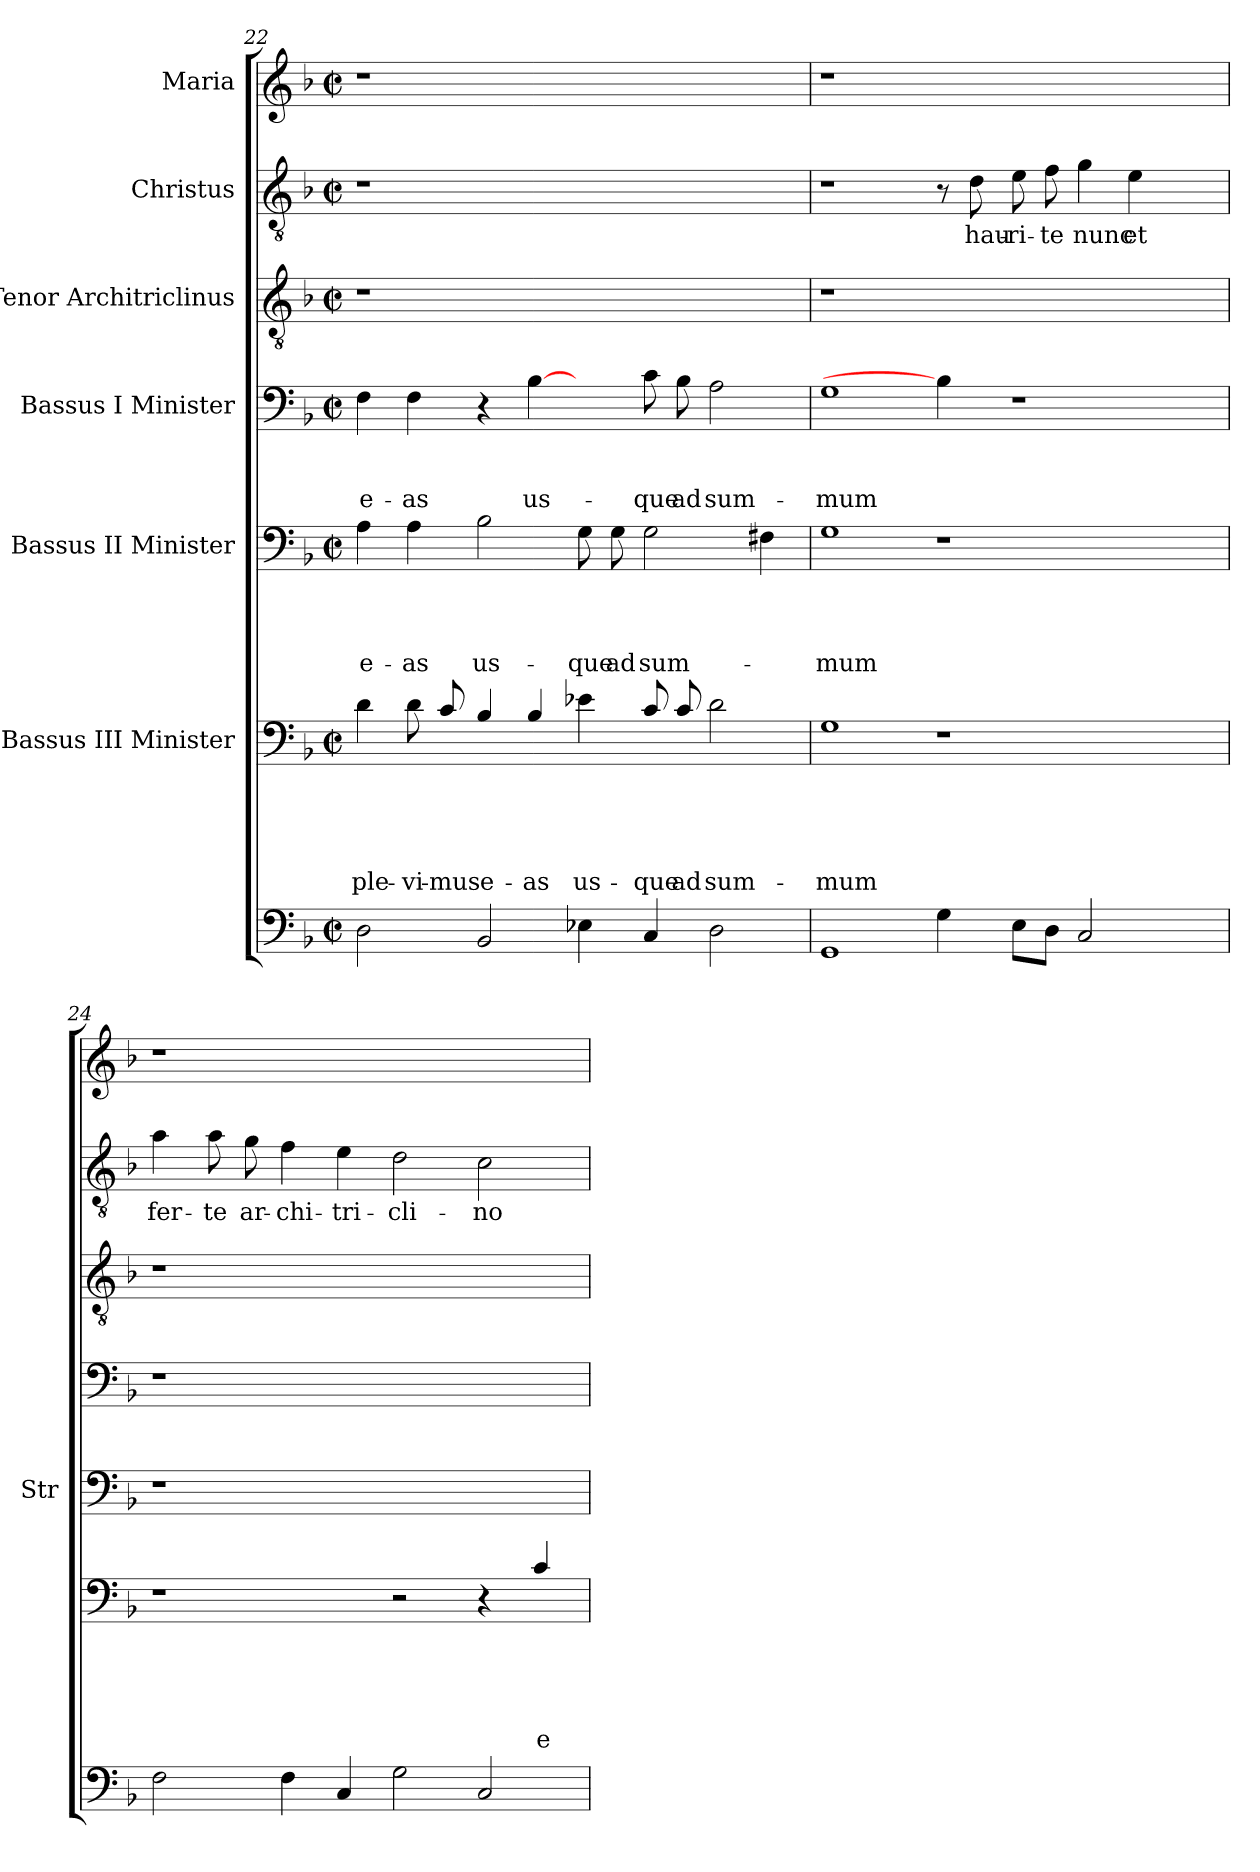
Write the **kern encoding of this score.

**kern	**kern	**text	**text	**text	**text	**text	**kern	**text	**text	**text	**text	**kern	**text	**text	**text	**kern	**kern	**text	**kern
*part7	*part6	*part6	*part6	*part6	*part6	*part6	*part5	*part5	*part5	*part5	*part5	*part4	*part4	*part4	*part4	*part3	*part2	*part2	*part1
*staff7	*staff6	*staff6	*staff6	*staff6	*staff6	*staff6	*staff5	*staff5	*staff5	*staff5	*staff5	*staff4	*staff4	*staff4	*staff4	*staff3	*staff2	*staff2	*staff1
*	*I"Bassus III  Minister	*	*	*	*	*	*I"Bassus II  Minister	*	*	*	*	*I"Bassus  I Minister	*	*	*	*I"Tenor  Architriclinus	*I"Christus	*	*I"Maria
*	*	*	*	*	*	*	*I'Str	*	*	*	*	*	*	*	*	*	*	*	*
*clefF4	*clefF4	*	*	*	*	*	*clefF4	*	*	*	*	*clefF4	*	*	*	*clefGv2	*clefGv2	*	*clefG2
*	*ITrd8c14	*	*	*	*	*	*	*	*	*	*	*	*	*	*	*	*	*	*
*k[b-]	*k[b-]	*	*	*	*	*	*k[b-]	*	*	*	*	*k[b-]	*	*	*	*k[b-]	*k[b-]	*	*k[b-]
*d:	*d:	*	*	*	*	*	*d:	*	*	*	*	*d:	*	*	*	*d:	*d:	*	*d:
*M2/2	*M2/2	*	*	*	*	*	*M2/2	*	*	*	*	*M2/2	*	*	*	*M2/2	*M2/2	*	*M2/2
*met(c|)	*met(c|)	*	*	*	*	*	*met(c|)	*	*	*	*	*met(c|)	*	*	*	*met(c|)	*met(c|)	*	*met(c|)
=22	=22	=22	=22	=22	=22	=22	=22	=22	=22	=22	=22	=22	=22	=22	=22	=22	=22	=22	=22
!	!	!	!	!	!	!LO:LY:b	!	!	!	!	!LO:LY:b	!	!	!	!LO:LY:b	!	!	!	!
2D\	4D\	.	.	.	.	-ple-	4A\	.	.	.	e-	4F\	.	.	e-	1r	1r	.	1r
!	!	!	!	!	!	!LO:LY:b	!	!	!	!	!LO:LY:b	!	!	!	!LO:LY:b	!	!	!	!
.	8D\	.	.	.	.	-vi-	4A\	.	.	.	-as	4F\	.	.	-as	.	.	.	.
!	!	!	!	!	!	!LO:LY:b	!	!	!	!	!	!	!	!	!	!	!	!	!
.	8C/	.	.	.	.	-mus	.	.	.	.	.	.	.	.	.	.	.	.	.
!	!	!	!	!	!	!LO:LY:b	!	!	!	!	!LO:LY:b	!	!	!	!	!	!	!	!
2BB-/	4BB-/	.	.	.	.	e-	2B-\	.	.	.	us-	4r	.	.	.	.	.	.	.
!	!	!	!	!	!	!LO:LY:b	!	!	!	!	!	!	!	!	!LO:LY:b	!	!	!	!
.	4BB-/	.	.	.	.	-as	.	.	.	.	.	[4B-\	.	.	us-	.	.	.	.
!	!	!	!	!	!	!LO:LY:b	!	!	!	!	!LO:LY:b	!	!	!	!	!	!	!	!
4E-X\	4E-X\	.	.	.	.	us-	8G\	.	.	.	-que	4ryy	.	.	.	1ryy	1ryy	.	1ryy
!	!	!	!	!	!	!	!	!	!	!	!LO:LY:b	!	!	!	!	!	!	!	!
.	.	.	.	.	.	.	8G\	.	.	.	ad	.	.	.	.	.	.	.	.
!	!	!	!	!	!	!LO:LY:b	!	!	!	!	!LO:LY:b	!	!	!	!LO:LY:b	!	!	!	!
4C/	8C/	.	.	.	.	-que	2G\	.	.	.	sum-	8c\	.	.	-que	.	.	.	.
!	!	!	!	!	!	!LO:LY:b	!	!	!	!	!	!	!	!	!LO:LY:b	!	!	!	!
.	8C/	.	.	.	.	ad	.	.	.	.	.	8B-\	.	.	ad	.	.	.	.
!	!	!	!	!	!	!LO:LY:b	!	!	!	!	!	!	!	!	!LO:LY:b	!	!	!	!
2D\	2D\	.	.	.	.	sum-	.	.	.	.	.	2A\	.	.	sum-	.	.	.	.
.	.	.	.	.	.	.	4F#X\	.	.	.	.	.	.	.	.	.	.	.	.
!!LO:PB:g=z
=23	=23	=23	=23	=23	=23	=23	=23	=23	=23	=23	=23	=23	=23	=23	=23	=23	=23	=23	=23
!	!	!	!	!	!	!LO:LY:b	!	!	!	!	!LO:LY:b	!	!	!	!LO:LY:b	!	!	!	!
1GG	1GG	.	.	.	.	-mum	1G	.	.	.	-mum	1G	.	.	-mum	1r	1r	.	1r
4G\	1r	.	.	.	.	.	1r	.	.	.	.	4B-\]	.	.	.	1ryy	8r	.	1ryy
!	!	!	!	!	!	!	!	!	!	!	!	!	!	!	!	!	!	!LO:LY:b	!
.	.	.	.	.	.	.	.	.	.	.	.	.	.	.	.	.	8d\	hau-	.
!	!	!	!	!	!	!	!	!	!	!	!	!	!	!	!	!	!	!LO:LY:b	!
8E\L	.	.	.	.	.	.	.	.	.	.	.	1r	.	.	.	.	8e\	-ri-	.
!	!	!	!	!	!	!	!	!	!	!	!	!	!	!	!	!	!	!LO:LY:b	!
8D\J	.	.	.	.	.	.	.	.	.	.	.	.	.	.	.	.	8f\	-te	.
!	!	!	!	!	!	!	!	!	!	!	!	!	!	!	!	!	!	!LO:LY:b	!
2C/	.	.	.	.	.	.	.	.	.	.	.	.	.	.	.	.	4g\	nunc	.
!	!	!	!	!	!	!	!	!	!	!	!	!	!	!	!	!	!	!LO:LY:b	!
.	.	.	.	.	.	.	.	.	.	.	.	.	.	.	.	.	4e\	et	.
4ryy	4ryy	.	.	.	.	.	4ryy	.	.	.	.	.	.	.	.	4ryy	4ryy	.	4ryy
=24	=24	=24	=24	=24	=24	=24	=24	=24	=24	=24	=24	=24	=24	=24	=24	=24	=24	=24	=24
!	!	!	!	!	!	!	!	!	!	!	!	!	!	!	!	!	!	!LO:LY:b	!
2F\	1r	.	.	.	.	.	1r	.	.	.	.	1r	.	.	.	1r	4a\	fer-	1r
!	!	!	!	!	!	!	!	!	!	!	!	!	!	!	!	!	!	!LO:LY:b	!
.	.	.	.	.	.	.	.	.	.	.	.	.	.	.	.	.	8a\	-te	.
!	!	!	!	!	!	!	!	!	!	!	!	!	!	!	!	!	!	!LO:LY:b	!
.	.	.	.	.	.	.	.	.	.	.	.	.	.	.	.	.	8g\	ar-	.
!	!	!	!	!	!	!	!	!	!	!	!	!	!	!	!	!	!	!LO:LY:b	!
4F\	.	.	.	.	.	.	.	.	.	.	.	.	.	.	.	.	4f\	-chi-	.
!	!	!	!	!	!	!	!	!	!	!	!	!	!	!	!	!	!	!LO:LY:b	!
4C/	.	.	.	.	.	.	.	.	.	.	.	.	.	.	.	.	4e\	-tri-	.
!	!	!	!	!	!	!	!	!	!	!	!	!	!	!	!	!	!	!LO:LY:b	!
2G\	2r	.	.	.	.	.	1ryy	.	.	.	.	1ryy	.	.	.	1ryy	2d\	-cli-	1ryy
!	!	!	!	!	!	!	!	!	!	!	!	!	!	!	!	!	!	!LO:LY:b	!
2C/	4r	.	.	.	.	.	.	.	.	.	.	.	.	.	.	.	2c\	-no	.
!	!	!	!	!	!	!LO:LY:b	!	!	!	!	!	!	!	!	!	!	!	!	!
.	4C/	.	.	.	.	e-	.	.	.	.	.	.	.	.	.	.	.	.	.
=	=	=	=	=	=	=	=	=	=	=	=	=	=	=	=	=	=	=	=
*-	*-	*-	*-	*-	*-	*-	*-	*-	*-	*-	*-	*-	*-	*-	*-	*-	*-	*-	*-
